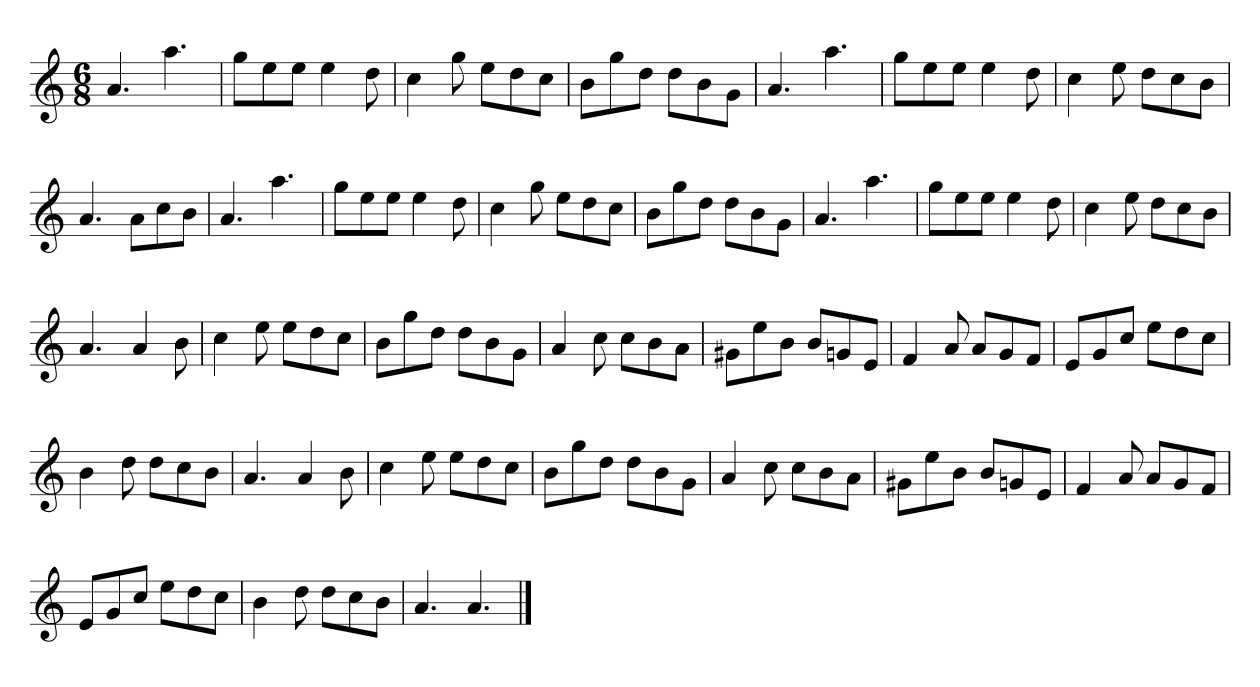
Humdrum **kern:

**kern
*part1
*staff1
*clefG2
*k[]
*M6/8
=
4.a/
4.aa\
=
8gg\L
8ee\
8ee\J
4ee\
8dd\
=
4cc\
8gg\
8ee\L
8dd\
8cc\J
=
8b\L
8gg\
8dd\J
8dd\L
8b\
8g\J
=
4.a/
4.aa\
=
8gg\L
8ee\
8ee\J
4ee\
8dd\
=
4cc\
8ee\
8dd\L
8cc\
8b\J
=
4.a/
8a\L
8cc\
8b\J
=
4.a/
4.aa\
=
8gg\L
8ee\
8ee\J
4ee\
8dd\
=
4cc\
8gg\
8ee\L
8dd\
8cc\J
=
8b\L
8gg\
8dd\J
8dd\L
8b\
8g\J
=
4.a/
4.aa\
=
8gg\L
8ee\
8ee\J
4ee\
8dd\
=
4cc\
8ee\
8dd\L
8cc\
8b\J
=
4.a/
4a/
8b\
=
4cc\
8ee\
8ee\L
8dd\
8cc\J
=
8b\L
8gg\
8dd\J
8dd\L
8b\
8g\J
=
4a/
8cc\
8cc\L
8b\
8a\J
=
8g#X\L
8ee\
8b\J
8b/L
8gn/
8e/J
=
4f/
8a/
8a/L
8g/
8f/J
=
8e/L
8g/
8cc/J
8ee\L
8dd\
8cc\J
=
4b\
8dd\
8dd\L
8cc\
8b\J
=
4.a/
4a/
8b\
=
4cc\
8ee\
8ee\L
8dd\
8cc\J
=
8b\L
8gg\
8dd\J
8dd\L
8b\
8g\J
=
4a/
8cc\
8cc\L
8b\
8a\J
=
8g#X\L
8ee\
8b\J
8b/L
8gn/
8e/J
=
4f/
8a/
8a/L
8g/
8f/J
=
8e/L
8g/
8cc/J
8ee\L
8dd\
8cc\J
=
4b\
8dd\
8dd\L
8cc\
8b\J
=
4.a/
4.a/
==
*-
